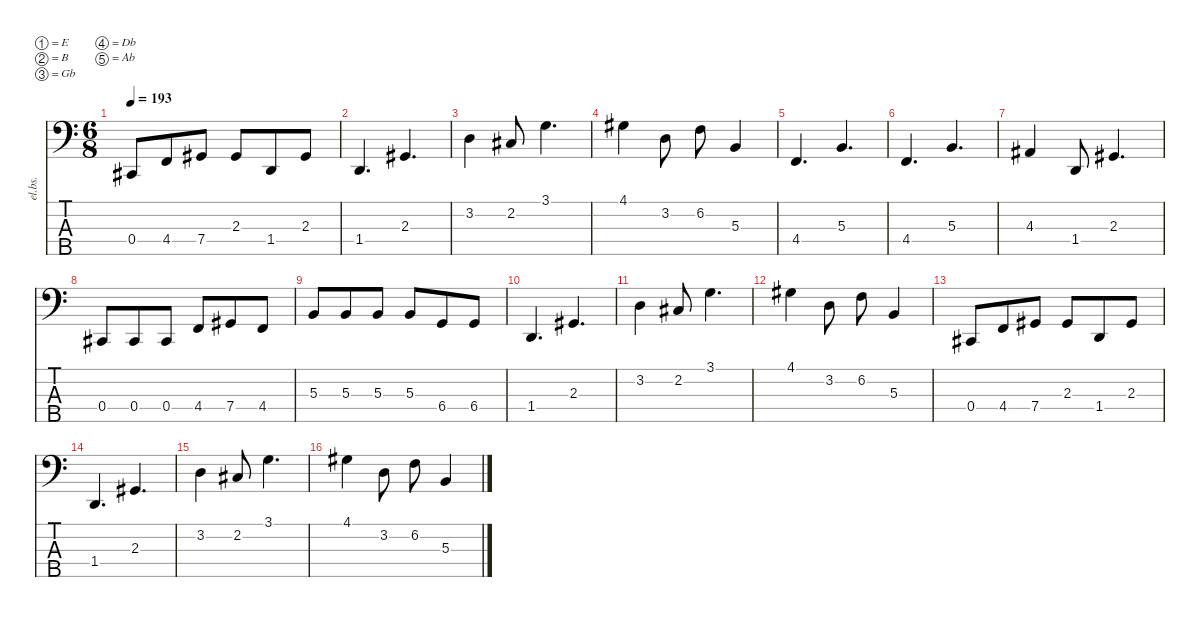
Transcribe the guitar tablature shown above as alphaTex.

\defaultSystemsLayout 4
\hideDynamics
\bracketExtendMode nobrackets
\otherSystemsTrackNameOrientation horizontal
\track ("D. Briggs Bass" "el.bs.") {instrument electricbassfinger}
\staff {score tabs}
\tuning (E2 B1 Gb1 Db1 Ab0)
\ts (6 8)
\tempo 193
\clef f4
\ks c
0.4{acc #}.8{dy f beam Up} 4.4.8{beam Up} 7.4{acc #}.8{beam Up} 2.3{acc #}.8{beam Up} 1.4.8{beam Up} 2.3{acc #}.8{beam Up} |
1.4.4{d beam Up} 2.3{acc #}.4{d beam Up} |
3.2.4{beam Down} 2.2{acc #}.8{beam Up} 3.1.4{d beam Down} |
4.1{acc #}.4{beam Down} 3.2.8{beam Down} 6.2.8{beam Down} 5.3.4{beam Up} |
4.4.4{d beam Up} 5.3.4{d beam Up} |
4.4.4{d beam Up} 5.3.4{d beam Up} |
4.3{acc #}.4{beam Up} 1.4.8{beam Up} 2.3{acc #}.4{d beam Up} |
0.4{acc #}.8{beam Up} 0.4{acc #}.8{beam Up} 0.4{acc #}.8{beam Up} 4.4.8{beam Up} 7.4{acc #}.8{beam Up} 4.4.8{beam Up} |
5.3.8{beam Up} 5.3.8{beam Up} 5.3.8{beam Up} 5.3.8{beam Up} 6.4.8{beam Up} 6.4.8{beam Up} |
1.4.4{d beam Up} 2.3{acc #}.4{d beam Up} |
3.2.4{beam Down} 2.2{acc #}.8{beam Up} 3.1.4{d beam Down} |
4.1{acc #}.4{beam Down} 3.2.8{beam Down} 6.2.8{beam Down} 5.3.4{beam Up} |
0.4{acc #}.8{beam Up} 4.4.8{beam Up} 7.4{acc #}.8{beam Up} 2.3{acc #}.8{beam Up} 1.4.8{beam Up} 2.3{acc #}.8{beam Up} |
1.4.4{d beam Up} 2.3{acc #}.4{d beam Up} |
3.2.4{beam Down} 2.2{acc #}.8{beam Up} 3.1.4{d beam Down} |
4.1{acc #}.4{beam Down} 3.2.8{beam Down} 6.2.8{beam Down} 5.3.4{beam Up}
